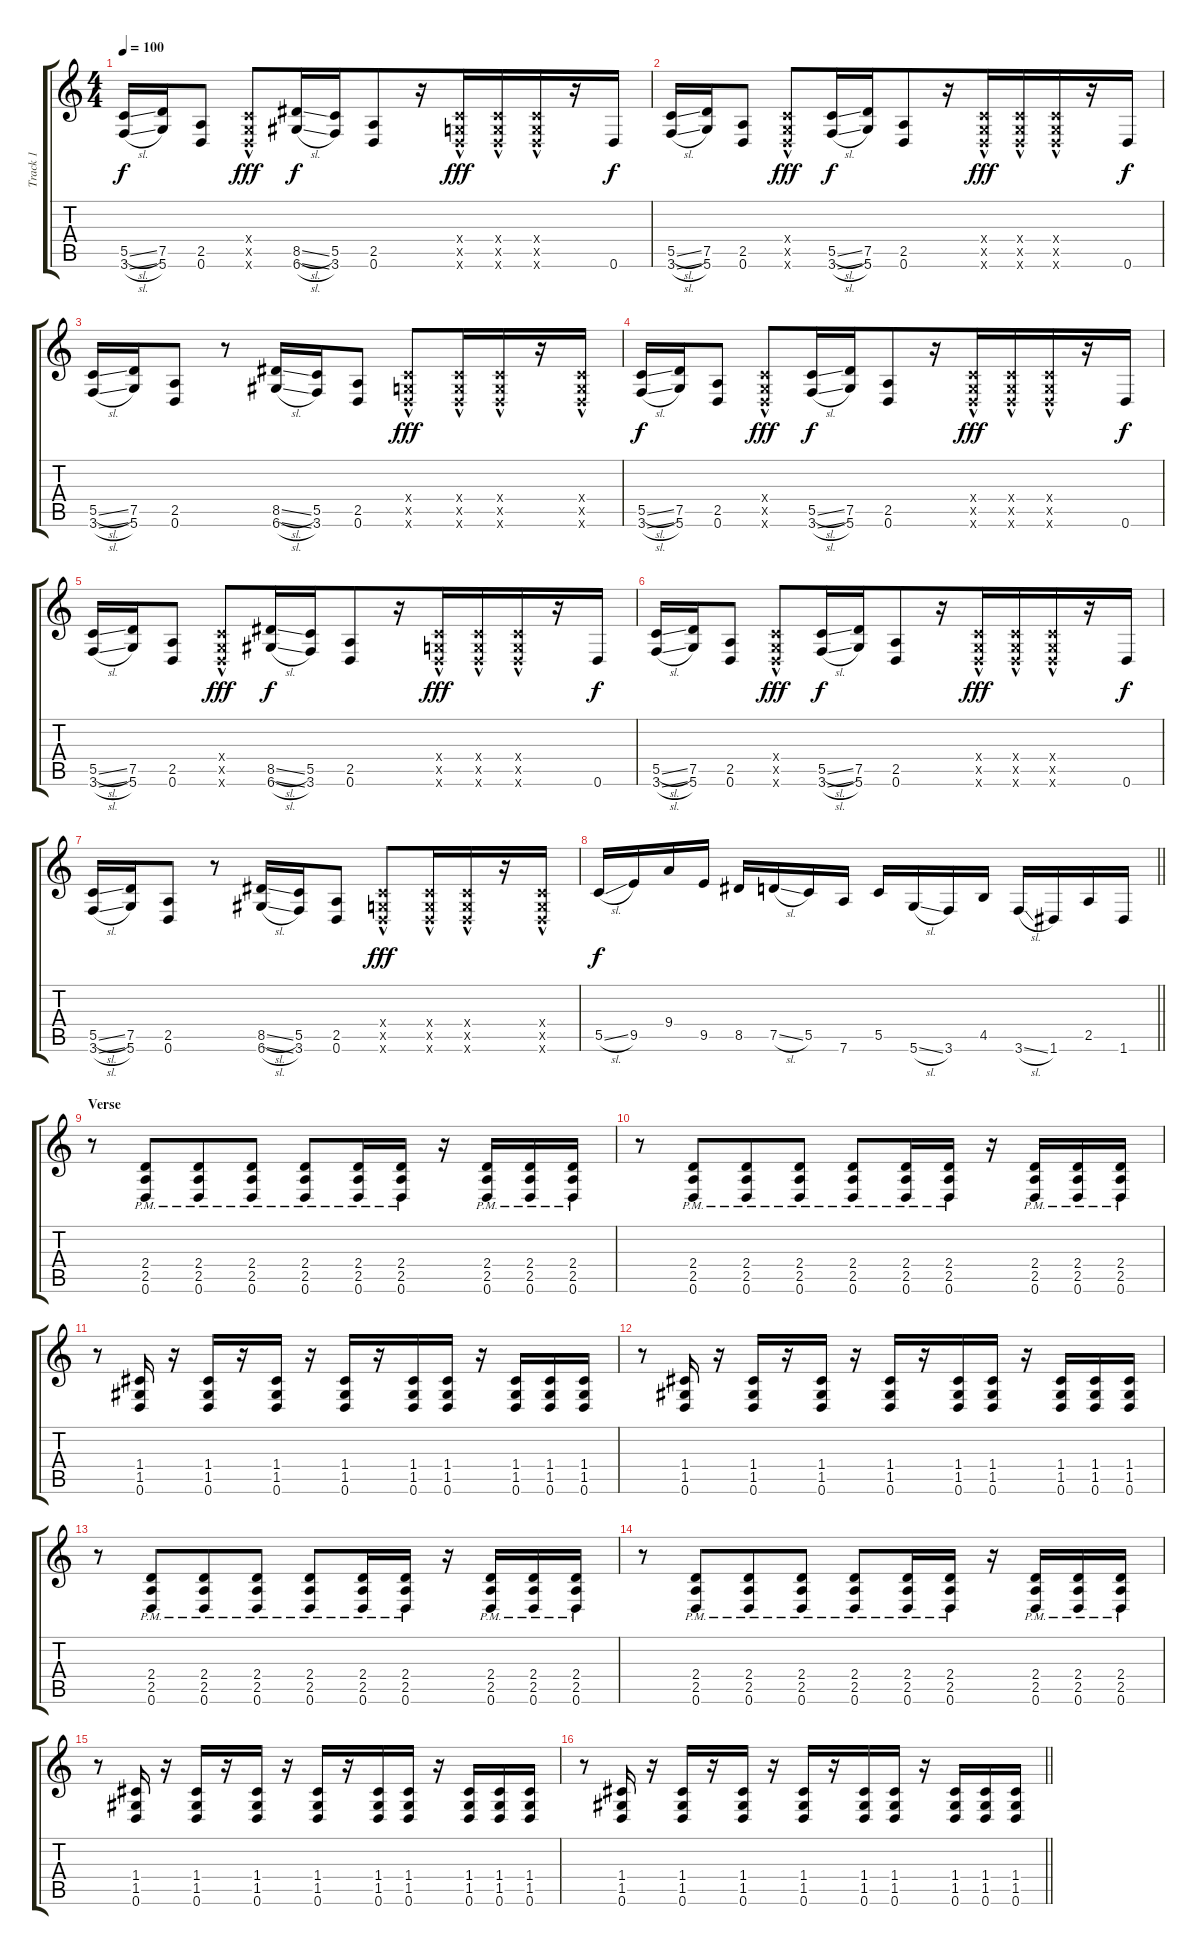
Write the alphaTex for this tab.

\track ("Track 1" "Track 1") {instrument distortionguitar}
\staff {score tabs}
\tuning (D4 A3 F3 C3 G2 D2) {hide}
\ts (4 4)
\tempo 100
\clef g2
\ks c
(5.5{sl} 3.6{sl}).16{dy f} (7.5 5.6).16 (2.5 0.6).8 (0.4{hac x} 0.5{hac x} 0.6{hac x}).8{dy fff} (8.5{sl} 6.6{sl}).16{dy f} (5.5 3.6).16{beam merge} (2.5 0.6).8 r.16{beam merge} (0.4{hac x} 0.5{hac x} 0.6{hac x}).16{dy fff beam merge} (0.4{hac x} 0.5{hac x} 0.6{hac x}).16 (0.4{hac x} 0.5{hac x} 0.6{hac x}).16 r.16 0.6.16{dy f} |
(5.5{sl} 3.6{sl}).16 (7.5 5.6).16 (2.5 0.6).8 (0.4{hac x} 0.5{hac x} 0.6{hac x}).8{dy fff} (5.5{sl} 3.6{sl}).16{dy f} (7.5 5.6).16{beam merge} (2.5 0.6).8 r.16 (0.4{hac x} 0.5{hac x} 0.6{hac x}).16{dy fff beam merge} (0.4{hac x} 0.5{hac x} 0.6{hac x}).16 (0.4{hac x} 0.5{hac x} 0.6{hac x}).16 r.16 0.6.16{dy f} |
(5.5{sl} 3.6{sl}).16 (7.5 5.6).16 (2.5 0.6).8 r.8 (8.5{sl} 6.6{sl}).16 (5.5 3.6).16{beam merge} (2.5 0.6).8{beam split} (0.4{hac x} 0.5{hac x} 0.6{hac x}).8{dy fff beam merge} (0.4{hac x} 0.5{hac x} 0.6{hac x}).16 (0.4{hac x} 0.5{hac x} 0.6{hac x}).16 r.16 (0.4{hac x} 0.5{hac x} 0.6{hac x}).16 |
(5.5{sl} 3.6{sl}).16{dy f} (7.5 5.6).16 (2.5 0.6).8 (0.4{hac x} 0.5{hac x} 0.6{hac x}).8{dy fff} (5.5{sl} 3.6{sl}).16{dy f} (7.5 5.6).16{beam merge} (2.5 0.6).8 r.16 (0.4{hac x} 0.5{hac x} 0.6{hac x}).16{dy fff beam merge} (0.4{hac x} 0.5{hac x} 0.6{hac x}).16 (0.4{hac x} 0.5{hac x} 0.6{hac x}).16 r.16 0.6.16{dy f} |
(5.5{sl} 3.6{sl}).16 (7.5 5.6).16 (2.5 0.6).8 (0.4{hac x} 0.5{hac x} 0.6{hac x}).8{dy fff} (8.5{sl} 6.6{sl}).16{dy f} (5.5 3.6).16{beam merge} (2.5 0.6).8 r.16{beam merge} (0.4{hac x} 0.5{hac x} 0.6{hac x}).16{dy fff beam merge} (0.4{hac x} 0.5{hac x} 0.6{hac x}).16 (0.4{hac x} 0.5{hac x} 0.6{hac x}).16 r.16 0.6.16{dy f} |
(5.5{sl} 3.6{sl}).16 (7.5 5.6).16 (2.5 0.6).8 (0.4{hac x} 0.5{hac x} 0.6{hac x}).8{dy fff} (5.5{sl} 3.6{sl}).16{dy f} (7.5 5.6).16{beam merge} (2.5 0.6).8 r.16 (0.4{hac x} 0.5{hac x} 0.6{hac x}).16{dy fff beam merge} (0.4{hac x} 0.5{hac x} 0.6{hac x}).16 (0.4{hac x} 0.5{hac x} 0.6{hac x}).16 r.16 0.6.16{dy f} |
(5.5{sl} 3.6{sl}).16 (7.5 5.6).16 (2.5 0.6).8 r.8 (8.5{sl} 6.6{sl}).16 (5.5 3.6).16{beam merge} (2.5 0.6).8{beam split} (0.4{hac x} 0.5{hac x} 0.6{hac x}).8{dy fff beam merge} (0.4{hac x} 0.5{hac x} 0.6{hac x}).16 (0.4{hac x} 0.5{hac x} 0.6{hac x}).16 r.16 (0.4{hac x} 0.5{hac x} 0.6{hac x}).16 |
\barLineRight lightlight
5.5{sl}.16{dy f} 9.5.16 9.4.16 9.5.16 8.5.16 7.5{sl}.16 5.5.16 7.6.16 5.5.16 5.6{sl}.16 3.6.16 4.5.16 3.6{sl}.16 1.6.16 2.5.16 1.6.16 |
\section ("" "Verse")
r.8 (2.4{pm} 2.5{pm} 0.6{pm}).8{beam merge} (2.4{pm} 2.5{pm} 0.6{pm}).8 (2.4{pm} 2.5{pm} 0.6{pm}).8 (2.4{pm} 2.5{pm} 0.6{pm}).8 (2.4{pm} 2.5{pm} 0.6{pm}).16 (2.4{pm} 2.5{pm} 0.6{pm}).16 r.16 (2.4{pm} 2.5{pm} 0.6{pm}).16 (2.4{pm} 2.5{pm} 0.6{pm}).16 (2.4{pm} 2.5{pm} 0.6{pm}).16 |
r.8 (2.4{pm} 2.5{pm} 0.6{pm}).8{beam merge} (2.4{pm} 2.5{pm} 0.6{pm}).8 (2.4{pm} 2.5{pm} 0.6{pm}).8 (2.4{pm} 2.5{pm} 0.6{pm}).8 (2.4{pm} 2.5{pm} 0.6{pm}).16 (2.4{pm} 2.5{pm} 0.6{pm}).16 r.16 (2.4{pm} 2.5{pm} 0.6{pm}).16 (2.4{pm} 2.5{pm} 0.6{pm}).16 (2.4{pm} 2.5{pm} 0.6{pm}).16 |
r.8 (1.4 1.5 0.6).16 r.16 (1.4 1.5 0.6).16 r.16 (1.4 1.5 0.6).16 r.16 (1.4 1.5 0.6).16 r.16 (1.4 1.5 0.6).16 (1.4 1.5 0.6).16 r.16 (1.4 1.5 0.6).16 (1.4 1.5 0.6).16 (1.4 1.5 0.6).16 |
r.8 (1.4 1.5 0.6).16 r.16 (1.4 1.5 0.6).16 r.16 (1.4 1.5 0.6).16 r.16 (1.4 1.5 0.6).16 r.16 (1.4 1.5 0.6).16 (1.4 1.5 0.6).16 r.16 (1.4 1.5 0.6).16 (1.4 1.5 0.6).16 (1.4 1.5 0.6).16 |
r.8 (2.4{pm} 2.5{pm} 0.6{pm}).8{beam merge} (2.4{pm} 2.5{pm} 0.6{pm}).8 (2.4{pm} 2.5{pm} 0.6{pm}).8 (2.4{pm} 2.5{pm} 0.6{pm}).8 (2.4{pm} 2.5{pm} 0.6{pm}).16 (2.4{pm} 2.5{pm} 0.6{pm}).16 r.16 (2.4{pm} 2.5{pm} 0.6{pm}).16 (2.4{pm} 2.5{pm} 0.6{pm}).16 (2.4{pm} 2.5{pm} 0.6{pm}).16 |
r.8 (2.4{pm} 2.5{pm} 0.6{pm}).8{beam merge} (2.4{pm} 2.5{pm} 0.6{pm}).8 (2.4{pm} 2.5{pm} 0.6{pm}).8 (2.4{pm} 2.5{pm} 0.6{pm}).8 (2.4{pm} 2.5{pm} 0.6{pm}).16 (2.4{pm} 2.5{pm} 0.6{pm}).16 r.16 (2.4{pm} 2.5{pm} 0.6{pm}).16 (2.4{pm} 2.5{pm} 0.6{pm}).16 (2.4{pm} 2.5{pm} 0.6{pm}).16 |
r.8 (1.4 1.5 0.6).16 r.16 (1.4 1.5 0.6).16 r.16 (1.4 1.5 0.6).16 r.16 (1.4 1.5 0.6).16 r.16 (1.4 1.5 0.6).16 (1.4 1.5 0.6).16 r.16 (1.4 1.5 0.6).16 (1.4 1.5 0.6).16 (1.4 1.5 0.6).16 |
\barLineRight lightlight
r.8 (1.4 1.5 0.6).16 r.16 (1.4 1.5 0.6).16 r.16 (1.4 1.5 0.6).16 r.16 (1.4 1.5 0.6).16 r.16 (1.4 1.5 0.6).16 (1.4 1.5 0.6).16 r.16 (1.4 1.5 0.6).16 (1.4 1.5 0.6).16 (1.4 1.5 0.6).16
